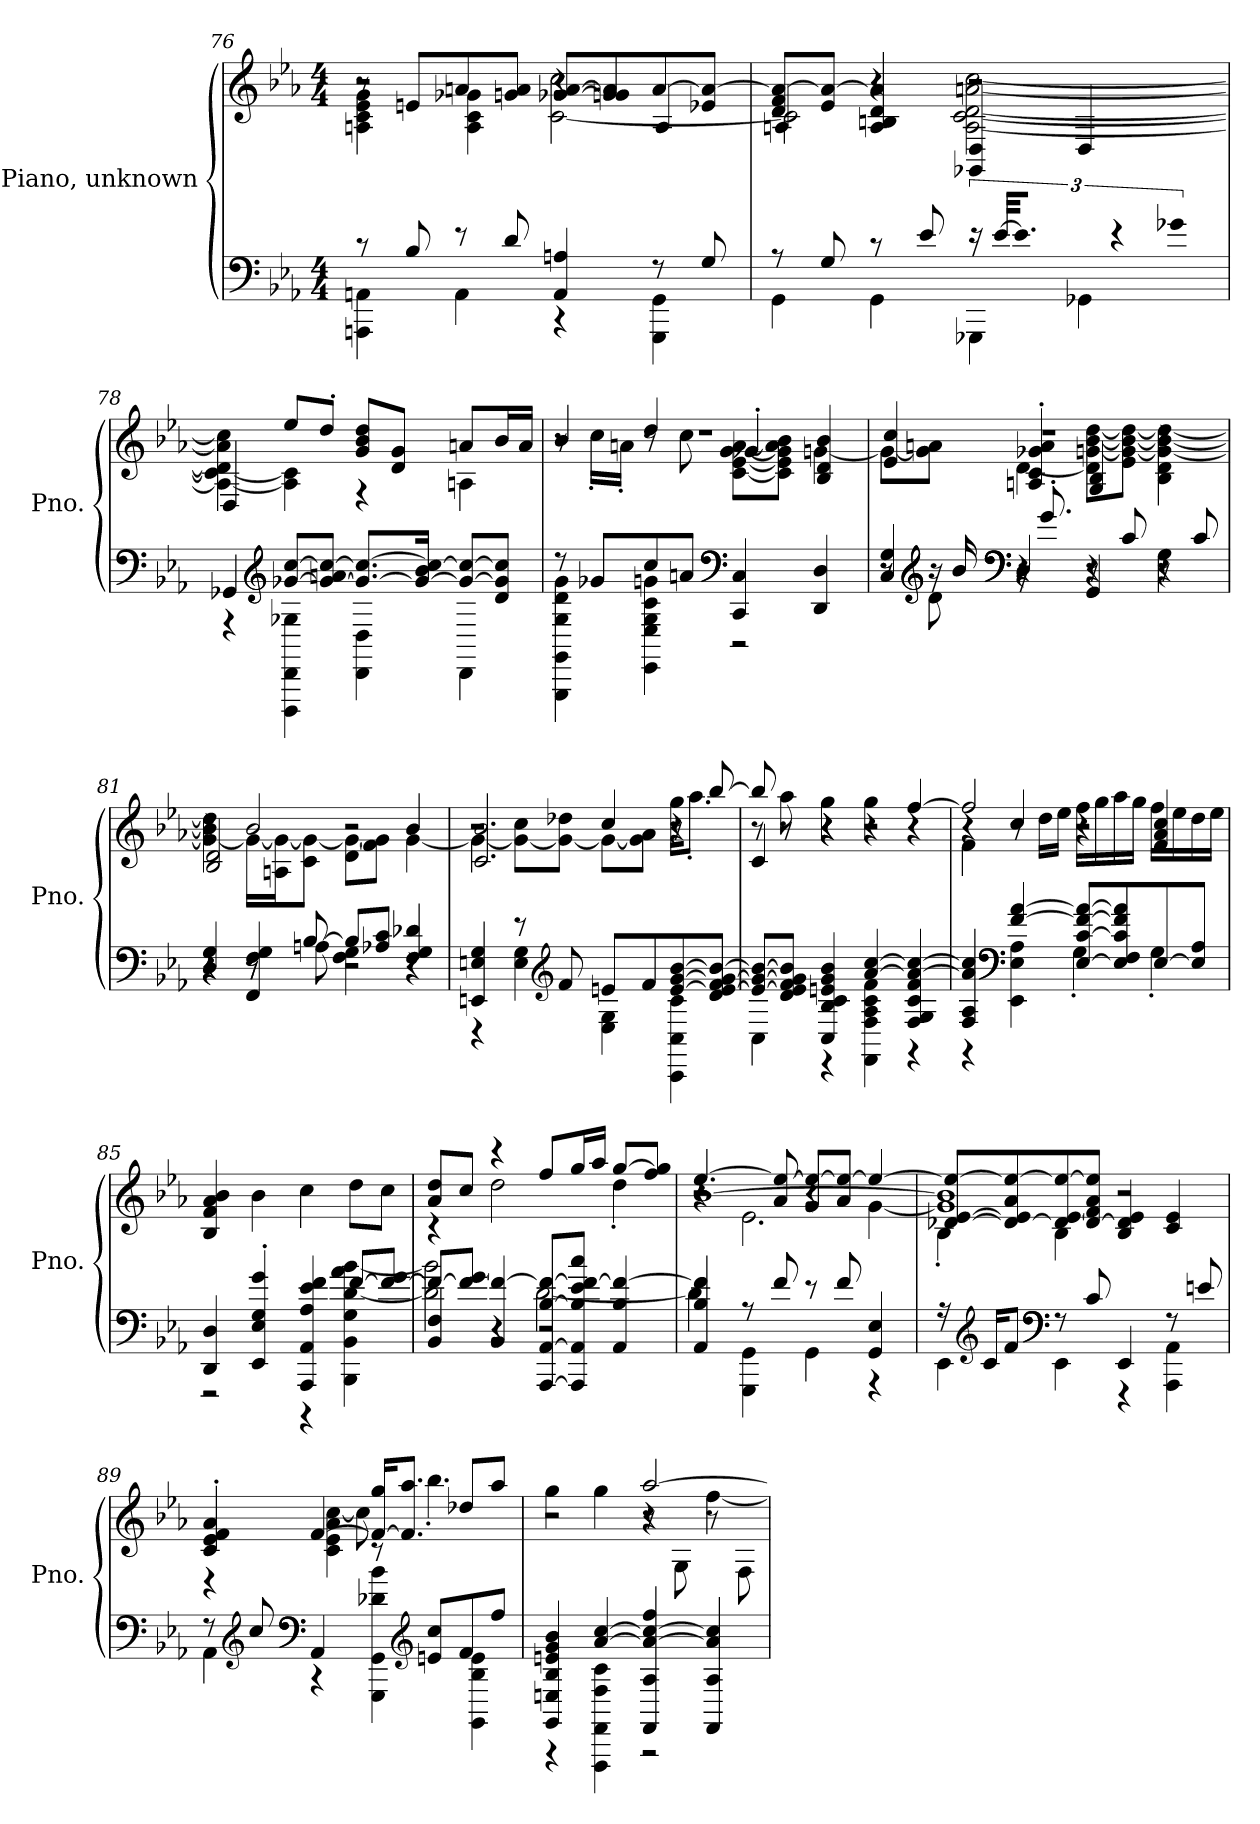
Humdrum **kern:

**kern	**kern
*part1	*part1
*staff2	*staff1
*I"Piano, unknown	*
*I'Pno.	*
*clefF4	*clefG2
*k[b-e-a-]	*k[b-e-a-]
*M4/4	*M4/4
=76	=76
*^	*^
*	*	*	*^
8r	4AAAn\ 4AAn\	8r	4An\ 4c\ 4e-\ 4g\	2r
8B-/	.	8en/L	.	.
8r	4AA\	8an/	4A\ 4c\ 4g-X\	.
8d/	.	8gn/ 8a/J	.	.
4AA/ 4An/	4r	[8g-X/ [8a/L	[2c\ 2cc\	4r
.	.	8g-/] 8gn/ 8a/]	.	.
8r	4GGG\ 4GG\	[8a/	.	4A/
8G/	.	8e-X/ 8a/_J	.	.
!!LO:LB:g=z	!!	!!
=77	=77	=77	=77	=77
8r	4GG\	8d/ 8f/ 8a/_L	2c\]	4An/
8G/	.	8e-/ 8a/_J	.	.
8r	4GG\	4A/ 4Bn/ 4d/ 4a/]	.	4r
8e-/	.	.	.	.
24r	4GGG-X\	4GG-X/ 4D/	[2A\ [2c\ [2d\ [2an\ [2cc\	2r
[48e-/KKL	.	.	.	.
8.e-/J]	.	.	.	.
8r	4GG-X\	4D/	.	.
8g-X/	.	.	.	.
*	*	*	*v	*v
=78	=78	=78	=78
4GG-X/	4r	4D/	4A\_ 4c\_ 4d\] 4a\] 4cc\]
*clefG2	*	*	*
[8g-X/ [8cc/L	4DDD\ 4DD\ 4G-X\	8ee-/L	4A\] 4c\]
8g-/_ 8an/ 8cc/_J	.	8dd'/J	.
8.g-/_ 8.cc/_L	4DD\ 4D\	8g/ 8b-/ 8dd/L	4r
.	.	8d/ 8g/J	.
16g-/_ 16b-/ 16cc/_Jk	.	.	.
8g-/_ 8cc/_L	4DD\	8an/L	4An\
8d/ 8g-/] 8cc/]J	.	16b-/L	.
.	.	16a/JJ	.
!!LO:LB:g=z
=79	=79	=79	=79
*	*	*	*^
8r	4GGG\ 4GG\ 4G\ 4d\ 4g\	1r	8r	4b-/
8g-X/L	.	.	16cc'\LL	.
.	.	.	16an'\JJ	.
8cc/	4EE-\ 4E-\ 4G\ 4c\ 4gn\	.	8r	4dd/
8an/J	.	.	8cc\	.
*clefF4	*	*	*	*
4CC/ 4C/	2r	.	[8c\ [8e-\ [8g\ [8a\L	4g-X'/
.	.	.	8c\] 8e-\] 8g\] 8a\] 8b-\J	.
4DD/ 4D/	.	.	[4gn\	4B-/ 4d/ 4b-/
=80	=80	=80	=80	=80
*	*^	*	*	*
8r	8r	4C/ 4G/	1r	8g\L_	4e-/ 4cc/
*clefG2	*	*	*	*	*
16r	8d\	.	.	8g\] 8an\J	.
16b-/	.	.	.	.	.
*clefF4	*	*	*	*	*
16r	4r	4D/	.	[4d\	4An/' 4c/' 4g-X/' 4a/'
8.g'/	.	.	.	.	.
8r	4r	4GG/	.	8d\] [8gn\ [8b-\ [8dd\L	4G/ 4B-/
8c/	.	.	.	8e-\ 8g\_ 8b-\_ 8dd\_J	.
8r	4G\	4r	.	4B-\ 4d\ 4g\_ 4b-\_ 4dd\_	4r
8c/	.	.	.	.	.
!!LO:LB:g=z	!!	!!
=81	=81	=81	=81	=81	=81
4D/ 4G/	4r	4r	4r	4g\_ 4b-\] 4dd\]	2B-/ 2d/
8r	8r	4FF/ 4F/ 4G/	2b-/	16g\LL_	.
.	.	.	.	16An\ 16g\_J	.
[8B-/	8An\	.	.	8c\ 8g\_J	.
8B-/L]	4F\ 4G\	2r	.	8d\ 8g\_L	2r
8A-X/ 8c/J	.	.	.	8f\ 8g\]J	.
4F/ 4G/ 4d-X/	4r	.	4b-/	[4g\	.
*	*v	*v	*	*	*
=82	=82	=82	=82	=82
4EEn/ 4En/ 4G/	4r	2r	4g\_	2.c/ 2.b-/
8r	4E\ 4G\	.	8g\_ 8cc\L	.
*clefG2	*	*	*	*
8f/	.	.	8g\_ 8dd-X\J	.
8en/L	4E\ 4G\	4cc/	8g\L_	.
8f/	.	.	8g\] 8a-\J	.
[8e/ [8g/ [8b-/	4CC\ 4C\ 4c\	8r	16gg\KL	4r
.	.	.	8.aa-'\J	.
8d/ 8e/_ 8f/ 8g/_ 8b-/_J	.	[8bb-/	.	.
=83	=83	=83	=83	=83
8e/_ 8g/_ 8b-/_L	4C\	8bb-/]	8r	4c/
8d/ 8e/] 8f/ 8g/] 8b-/]J	.	8r	8aa-\	.
4C/ 4B-/ 4c/ 4en/ 4g/ 4b-/	4r	4r	4gg\	4r
[4a-/ [4cc/	4FF\ 4F\ 4A-\ 4c\ 4f\	2r	4gg\	4r
4F/ 4G/ 4c/ 4f/ 4a-/_ 4cc/_	4r	.	4r	[4ff/
!!LO:LB:g=z	!!	!!
=84	=84	=84	=84	=84
4F/ 4A-/ 4a-/] 4cc/]	4r	4r	4f\	2ff/]
*clefF4	*	*	*	*
[4f/ [4a-/	4EE-\ 4E-\ 4A-\	4cc/	8r	.
.	.	.	16dd\LL	.
.	.	.	16ee-\JJ	.
[8E-/ [8c/ 8f/_ 8a-/_L	4G'\	4r	16ff\LL	2r
.	.	.	16gg\	.
8E-/] 8F/ 8c/] 8f/] 8a-/]	.	.	16aa-\	.
.	.	.	16gg\JJ	.
[8E-/	4G'\	4f/ 4a-/ 4cc/	16ff\LL	.
.	.	.	16ee-\	.
8E-/] 8A-/J	.	.	16dd\	.
.	.	.	16ee-\JJ	.
*	*	*v	*v	*v
=85	=85	=85
4DD/ 4D/	2r	4B-/ 4f/ 4a-/ 4b-/
4EE-/' 4E-/' 4G/' 4g/'	.	4b-\
4AAA-/ 4AA-/ 4A-/ 4e-/ 4f/	4r	4cc\
[8f/L	4BBB-\ 4BB-\ 4G\ [4d\ 4a-\ [4b-\	8dd\L
8f/_ 8g/J	.	8cc\J
=86	=86	=86
*	*^	*^
8f/L_	2d\] 2b-\]	4BB-/ 4F/	8a-/ 8dd/L	4r
8f/_ 8g/J	.	.	8cc/J	.
4BB-/ 4f/_	.	4r	4r	2dd\
[8AAA-/ [8AA-/ [8B-/ 8f/_L	[2d\	2r	8ff/L	.
8AAA-/] 8AA-/] 8B-/] 8e-/ 8f/_ 8cc/J	.	.	16gg/L	.
.	.	.	16aa-/JJ	.
4AA-/ 4B-/ 4f/_	.	.	[8gg/L	4dd'\
.	.	.	8ff/ 8gg/]J	.
*	*v	*v	*	*
!!LO:LB:g=z
=87	=87	=87	=87
*	*	*^	*^
4AA-/ 4B-/ 4f/]	4d\]	[1b-	2r	[4.ee-/	4r
8r	4GGG\ 4GG\	.	.	.	2.e-\
8f/	.	.	.	8a-/ 8ee-/_	.
8r	4GG\	.	4r	8g/ 8ee-/_L	.
8f/	.	.	.	8a-/ 8ee-/_J	.
4GG/ 4E-/	4r	.	[4g\	4ee-/_	.
=88	=88	=88	=88	=88	=88
16r	4EE-\	1b-]	1g]	[8d-X/ [8e-/ 8ee-/_L	4B-'\
*clefG2	*	*	*	*	*
16c/KL	.	.	.	.	.
8f/J	.	.	.	8d-/_ 8e-/] 8a-/ 8ee-/_	.
*clefF4	*	*	*	*	*
8r	4EE-\	.	.	8d-/_ 8e-/ 8ee-/_	4B-\
8c/	.	.	.	8d-/_ 8f/ 8a-/ 8ee-/]J	.
4EE-/	4r	.	.	4B-/ 4d-/] 4e-/	2r
8r	4AAA-\ 4AA-\	.	.	4c/ 4e-/	.
8en/	.	.	.	.	.
*	*	*	*v	*v	*v
!!LO:PB:g=z
=89	=89	=89	=89
8r	4AA-\	4c/' 4e-/' 4f/' 4a-/'	4r
*clefG2	*	*	*
8cc/	.	.	.
*clefF4	*	*	*
4AA-/	4r	[4f/	4c\ 4e-\ 4a-\ [4cc\
8r	4GGG\ 4GG\ 4d-X\ 4b-\	16f/_ 16gg/KL	8cc\]
.	.	8.f/] 8.aa-/J	.
*clefG2	*	*	*
8en/ 8cc/L	.	.	4.bb-'\
8f/	4GG\ 4B-\ 4e\	8dd-X/L	.
8ff/J	.	8aa-/J	.
=90	=90	=90	=90
*	*	*	*^
4GG/ 4En/ 4B-/ 4en/ 4g/ 4b-/	4r	2r	2r	4gg\
[4a-/ [4cc/	4FFF\ 4FF\ 4F\ 4c\	.	.	4gg\
4FF/ 4A-/ 4a-/_ 4cc/_ 4ff/	2r	[2aa-/	4r	8r
.	.	.	.	8G\
4FF/ 4A-/ 4a-/] 4cc/]	.	.	[4ff\	8r
.	.	.	.	8F\
*v	*v	*	*	*
*	*v	*v	*v
=	=
*-	*-
